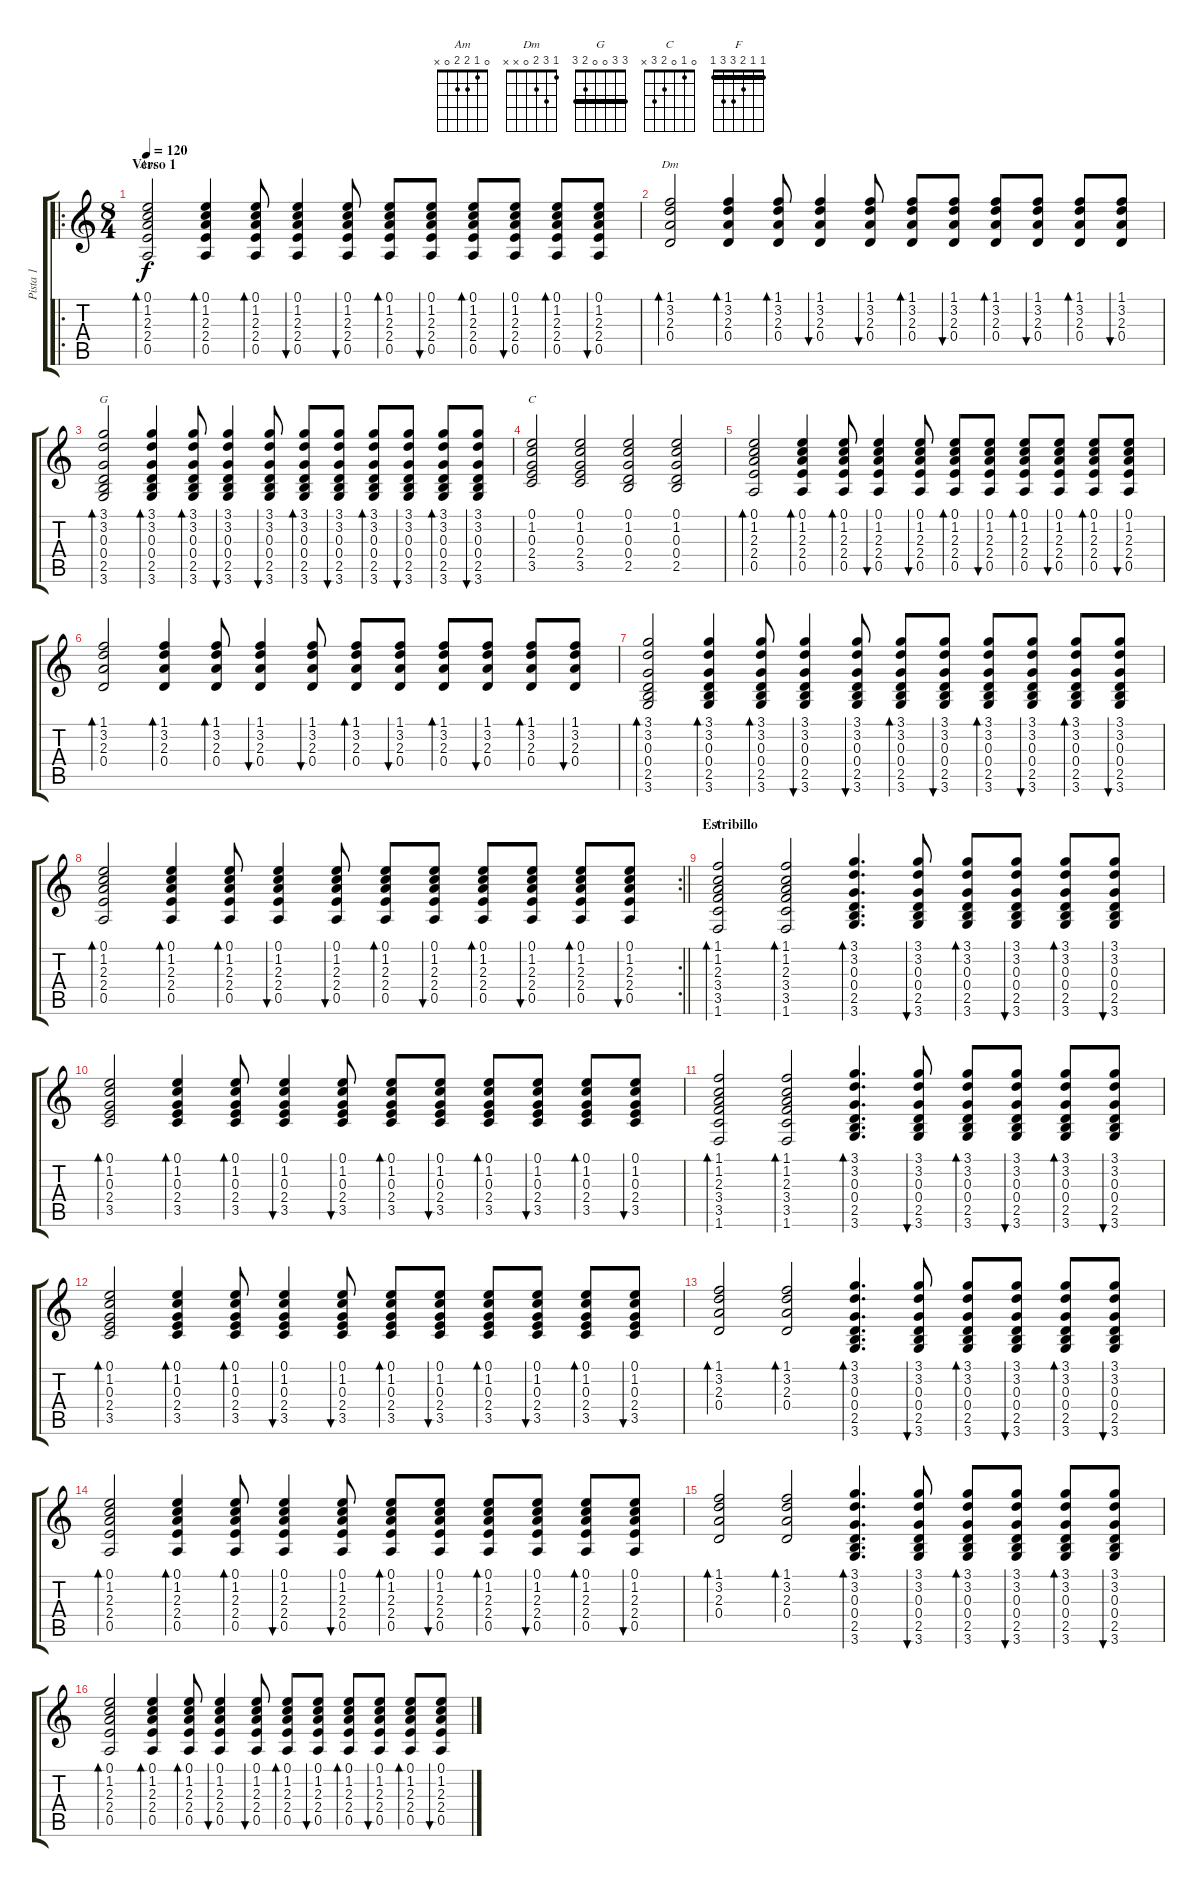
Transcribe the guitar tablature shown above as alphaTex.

\track ("Pista 1" "Pista 1") {instrument acousticguitarsteel}
\staff {score tabs}
\tuning (E4 B3 G3 D3 A2 E2) {hide}
\chord ("Am" 0 1 2 2 0 x)
\chord ("Dm" 1 3 2 0 x x)
\chord ("G" 3 3 0 0 2 3) {barre 3}
\chord ("C" 0 1 0 2 3 x)
\chord ("F" 1 1 2 3 3 1) {barre 1}
\ro
\ts (8 4)
\section ("" "Verso 1")
\tempo 120
\clef g2
\ks c
(0.1 1.2 2.3 2.4 0.5).2{bd 30 ch "Am" dy f instrument acousticguitarsteel} (0.1 1.2 2.3 2.4 0.5).4{bd 30} (0.1 1.2 2.3 2.4 0.5).8{bd 30} (0.1 1.2 2.3 2.4 0.5).4{bu 30} (0.1 1.2 2.3 2.4 0.5).8{bu 30} (0.1 1.2 2.3 2.4 0.5).8{bd 30} (0.1 1.2 2.3 2.4 0.5).8{bu 30} (0.1 1.2 2.3 2.4 0.5).8{bd 30} (0.1 1.2 2.3 2.4 0.5).8{bu 30} (0.1 1.2 2.3 2.4 0.5).8{bd 30} (0.1 1.2 2.3 2.4 0.5).8{bu 30} |
(1.1 3.2 2.3 0.4).2{bd 30 ch "Dm"} (1.1 3.2 2.3 0.4).4{bd 30} (1.1 3.2 2.3 0.4).8{bd 30} (1.1 3.2 2.3 0.4).4{bu 30} (1.1 3.2 2.3 0.4).8{bu 30} (1.1 3.2 2.3 0.4).8{bd 30} (1.1 3.2 2.3 0.4).8{bu 30} (1.1 3.2 2.3 0.4).8{bd 30} (1.1 3.2 2.3 0.4).8{bu 30} (1.1 3.2 2.3 0.4).8{bd 30} (1.1 3.2 2.3 0.4).8{bu 30} |
(3.1 3.2 0.3 0.4 2.5 3.6).2{bd 30 ch "G"} (3.1 3.2 0.3 0.4 2.5 3.6).4{bd 30} (3.1 3.2 0.3 0.4 2.5 3.6).8{bd 30} (3.1 3.2 0.3 0.4 2.5 3.6).4{bu 30} (3.1 3.2 0.3 0.4 2.5 3.6).8{bu 30} (3.1 3.2 0.3 0.4 2.5 3.6).8{bd 30} (3.1 3.2 0.3 0.4 2.5 3.6).8{bu 30} (3.1 3.2 0.3 0.4 2.5 3.6).8{bd 30} (3.1 3.2 0.3 0.4 2.5 3.6).8{bu 30} (3.1 3.2 0.3 0.4 2.5 3.6).8{bd 30} (3.1 3.2 0.3 0.4 2.5 3.6).8{bu 30} |
(0.1 1.2 0.3 2.4 3.5).2{ch "C"} (0.1 1.2 0.3 2.4 3.5).2 (0.1 1.2 0.3 0.4 2.5).2 (0.1 1.2 0.3 0.4 2.5).2 |
(0.1 1.2 2.3 2.4 0.5).2{bd 30} (0.1 1.2 2.3 2.4 0.5).4{bd 30} (0.1 1.2 2.3 2.4 0.5).8{bd 30} (0.1 1.2 2.3 2.4 0.5).4{bu 30} (0.1 1.2 2.3 2.4 0.5).8{bu 30} (0.1 1.2 2.3 2.4 0.5).8{bd 30} (0.1 1.2 2.3 2.4 0.5).8{bu 30} (0.1 1.2 2.3 2.4 0.5).8{bd 30} (0.1 1.2 2.3 2.4 0.5).8{bu 30} (0.1 1.2 2.3 2.4 0.5).8{bd 30} (0.1 1.2 2.3 2.4 0.5).8{bu 30} |
(1.1 3.2 2.3 0.4).2{bd 30} (1.1 3.2 2.3 0.4).4{bd 30} (1.1 3.2 2.3 0.4).8{bd 30} (1.1 3.2 2.3 0.4).4{bu 30} (1.1 3.2 2.3 0.4).8{bu 30} (1.1 3.2 2.3 0.4).8{bd 30} (1.1 3.2 2.3 0.4).8{bu 30} (1.1 3.2 2.3 0.4).8{bd 30} (1.1 3.2 2.3 0.4).8{bu 30} (1.1 3.2 2.3 0.4).8{bd 30} (1.1 3.2 2.3 0.4).8{bu 30} |
(3.1 3.2 0.3 0.4 2.5 3.6).2{bd 30} (3.1 3.2 0.3 0.4 2.5 3.6).4{bd 30} (3.1 3.2 0.3 0.4 2.5 3.6).8{bd 30} (3.1 3.2 0.3 0.4 2.5 3.6).4{bu 30} (3.1 3.2 0.3 0.4 2.5 3.6).8{bu 30} (3.1 3.2 0.3 0.4 2.5 3.6).8{bd 30} (3.1 3.2 0.3 0.4 2.5 3.6).8{bu 30} (3.1 3.2 0.3 0.4 2.5 3.6).8{bd 30} (3.1 3.2 0.3 0.4 2.5 3.6).8{bu 30} (3.1 3.2 0.3 0.4 2.5 3.6).8{bd 30} (3.1 3.2 0.3 0.4 2.5 3.6).8{bu 30} |
\rc 2
\barLineRight lightlight
(0.1 1.2 2.3 2.4 0.5).2{bd 30} (0.1 1.2 2.3 2.4 0.5).4{bd 30} (0.1 1.2 2.3 2.4 0.5).8{bd 30} (0.1 1.2 2.3 2.4 0.5).4{bu 30} (0.1 1.2 2.3 2.4 0.5).8{bu 30} (0.1 1.2 2.3 2.4 0.5).8{bd 30} (0.1 1.2 2.3 2.4 0.5).8{bu 30} (0.1 1.2 2.3 2.4 0.5).8{bd 30} (0.1 1.2 2.3 2.4 0.5).8{bu 30} (0.1 1.2 2.3 2.4 0.5).8{bd 30} (0.1 1.2 2.3 2.4 0.5).8{bu 30} |
\section ("" "Estribillo ")
(1.1 1.2 2.3 3.4 3.5 1.6).2{bd 30 ch "F"} (1.1 1.2 2.3 3.4 3.5 1.6).2{bd 30} (3.1 3.2 0.3 0.4 2.5 3.6).4{d bd 30} (3.1 3.2 0.3 0.4 2.5 3.6).8{bu 30} (3.1 3.2 0.3 0.4 2.5 3.6).8{bd 30} (3.1 3.2 0.3 0.4 2.5 3.6).8{bu 30} (3.1 3.2 0.3 0.4 2.5 3.6).8{bd 30} (3.1 3.2 0.3 0.4 2.5 3.6).8{bu 30} |
(0.1 1.2 0.3 2.4 3.5).2{bd 30} (0.1 1.2 0.3 2.4 3.5).4{bd 30} (0.1 1.2 0.3 2.4 3.5).8{bd 30} (0.1 1.2 0.3 2.4 3.5).4{bu 30} (0.1 1.2 0.3 2.4 3.5).8{bu 30} (0.1 1.2 0.3 2.4 3.5).8{bd 30} (0.1 1.2 0.3 2.4 3.5).8{bu 30} (0.1 1.2 0.3 2.4 3.5).8{bd 30} (0.1 1.2 0.3 2.4 3.5).8{bu 30} (0.1 1.2 0.3 2.4 3.5).8{bd 30} (0.1 1.2 0.3 2.4 3.5).8{bu 30} |
(1.1 1.2 2.3 3.4 3.5 1.6).2{bd 30} (1.1 1.2 2.3 3.4 3.5 1.6).2{bd 30} (3.1 3.2 0.3 0.4 2.5 3.6).4{d bd 30} (3.1 3.2 0.3 0.4 2.5 3.6).8{bu 30} (3.1 3.2 0.3 0.4 2.5 3.6).8{bd 30} (3.1 3.2 0.3 0.4 2.5 3.6).8{bu 30} (3.1 3.2 0.3 0.4 2.5 3.6).8{bd 30} (3.1 3.2 0.3 0.4 2.5 3.6).8{bu 30} |
(0.1 1.2 0.3 2.4 3.5).2{bd 30} (0.1 1.2 0.3 2.4 3.5).4{bd 30} (0.1 1.2 0.3 2.4 3.5).8{bd 30} (0.1 1.2 0.3 2.4 3.5).4{bu 30} (0.1 1.2 0.3 2.4 3.5).8{bu 30} (0.1 1.2 0.3 2.4 3.5).8{bd 30} (0.1 1.2 0.3 2.4 3.5).8{bu 30} (0.1 1.2 0.3 2.4 3.5).8{bd 30} (0.1 1.2 0.3 2.4 3.5).8{bu 30} (0.1 1.2 0.3 2.4 3.5).8{bd 30} (0.1 1.2 0.3 2.4 3.5).8{bu 30} |
(1.1 3.2 2.3 0.4).2{bd 30} (1.1 3.2 2.3 0.4).2{bd 30} (3.1 3.2 0.3 0.4 2.5 3.6).4{d bd 30} (3.1 3.2 0.3 0.4 2.5 3.6).8{bu 30} (3.1 3.2 0.3 0.4 2.5 3.6).8{bd 30} (3.1 3.2 0.3 0.4 2.5 3.6).8{bu 30} (3.1 3.2 0.3 0.4 2.5 3.6).8{bd 30} (3.1 3.2 0.3 0.4 2.5 3.6).8{bu 30} |
(0.1 1.2 2.3 2.4 0.5).2{bd 30} (0.1 1.2 2.3 2.4 0.5).4{bd 30} (0.1 1.2 2.3 2.4 0.5).8{bd 30} (0.1 1.2 2.3 2.4 0.5).4{bu 30} (0.1 1.2 2.3 2.4 0.5).8{bu 30} (0.1 1.2 2.3 2.4 0.5).8{bd 30} (0.1 1.2 2.3 2.4 0.5).8{bu 30} (0.1 1.2 2.3 2.4 0.5).8{bd 30} (0.1 1.2 2.3 2.4 0.5).8{bu 30} (0.1 1.2 2.3 2.4 0.5).8{bd 30} (0.1 1.2 2.3 2.4 0.5).8{bu 30} |
(1.1 3.2 2.3 0.4).2{bd 30} (1.1 3.2 2.3 0.4).2{bd 30} (3.1 3.2 0.3 0.4 2.5 3.6).4{d bd 30} (3.1 3.2 0.3 0.4 2.5 3.6).8{bu 30} (3.1 3.2 0.3 0.4 2.5 3.6).8{bd 30} (3.1 3.2 0.3 0.4 2.5 3.6).8{bu 30} (3.1 3.2 0.3 0.4 2.5 3.6).8{bd 30} (3.1 3.2 0.3 0.4 2.5 3.6).8{bu 30} |
(0.1 1.2 2.3 2.4 0.5).2{bd 30} (0.1 1.2 2.3 2.4 0.5).4{bd 30} (0.1 1.2 2.3 2.4 0.5).8{bd 30} (0.1 1.2 2.3 2.4 0.5).4{bu 30} (0.1 1.2 2.3 2.4 0.5).8{bu 30} (0.1 1.2 2.3 2.4 0.5).8{bd 30} (0.1 1.2 2.3 2.4 0.5).8{bu 30} (0.1 1.2 2.3 2.4 0.5).8{bd 30} (0.1 1.2 2.3 2.4 0.5).8{bu 30} (0.1 1.2 2.3 2.4 0.5).8{bd 30} (0.1 1.2 2.3 2.4 0.5).8{bu 30}
